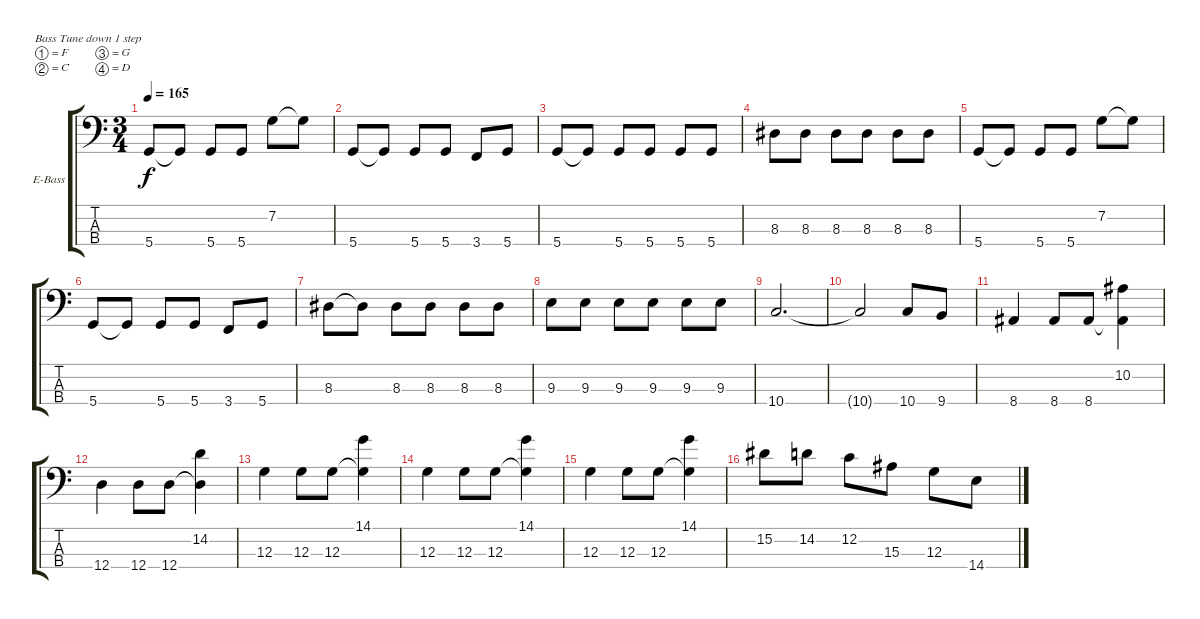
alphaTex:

\bracketExtendMode groupsimilarinstruments
\firstSystemTrackNameOrientation horizontal
\otherSystemsTrackNameOrientation horizontal
\track ("Electric Bass" "E-Bass") {instrument electricbassfinger}
\staff {score tabs}
\tuning (F2 C2 G1 D1)
\ts (3 4)
\tempo 165
\clef f4
\ks c
5.4.8{dy f} 5.4{t}.8 5.4.8 5.4.8 7.2.8 7.2{t}.8 |
5.4.8 5.4{t}.8 5.4.8 5.4.8 3.4.8 5.4.8 |
5.4.8 5.4{t}.8 5.4.8 5.4.8 5.4.8 5.4.8 |
8.3.8 8.3.8 8.3.8 8.3.8 8.3.8 8.3.8 |
5.4.8 5.4{t}.8 5.4.8 5.4.8 7.2.8 7.2{t}.8 |
5.4.8 5.4{t}.8 5.4.8 5.4.8 3.4.8 5.4.8 |
8.3.8 8.3{t}.8 8.3.8 8.3.8 8.3.8 8.3.8 |
9.3.8 9.3.8 9.3.8 9.3.8 9.3.8 9.3.8 |
10.4.2{d} |
10.4{t}.2 10.4.8 9.4.8 |
8.4.4 8.4.8 8.4.8 (10.2 8.4{t}).4 |
12.4.4 12.4.8 12.4.8 (14.2 12.4{t}).4 |
12.3.4 12.3.8 12.3.8 (14.1 12.3{t}).4 |
12.3.4 12.3.8 12.3.8 (14.1 12.3{t}).4 |
12.3.4 12.3.8 12.3.8 (14.1 12.3{t}).4 |
15.2.8 14.2.8 12.2.8 15.3.8 12.3.8 14.4.8
